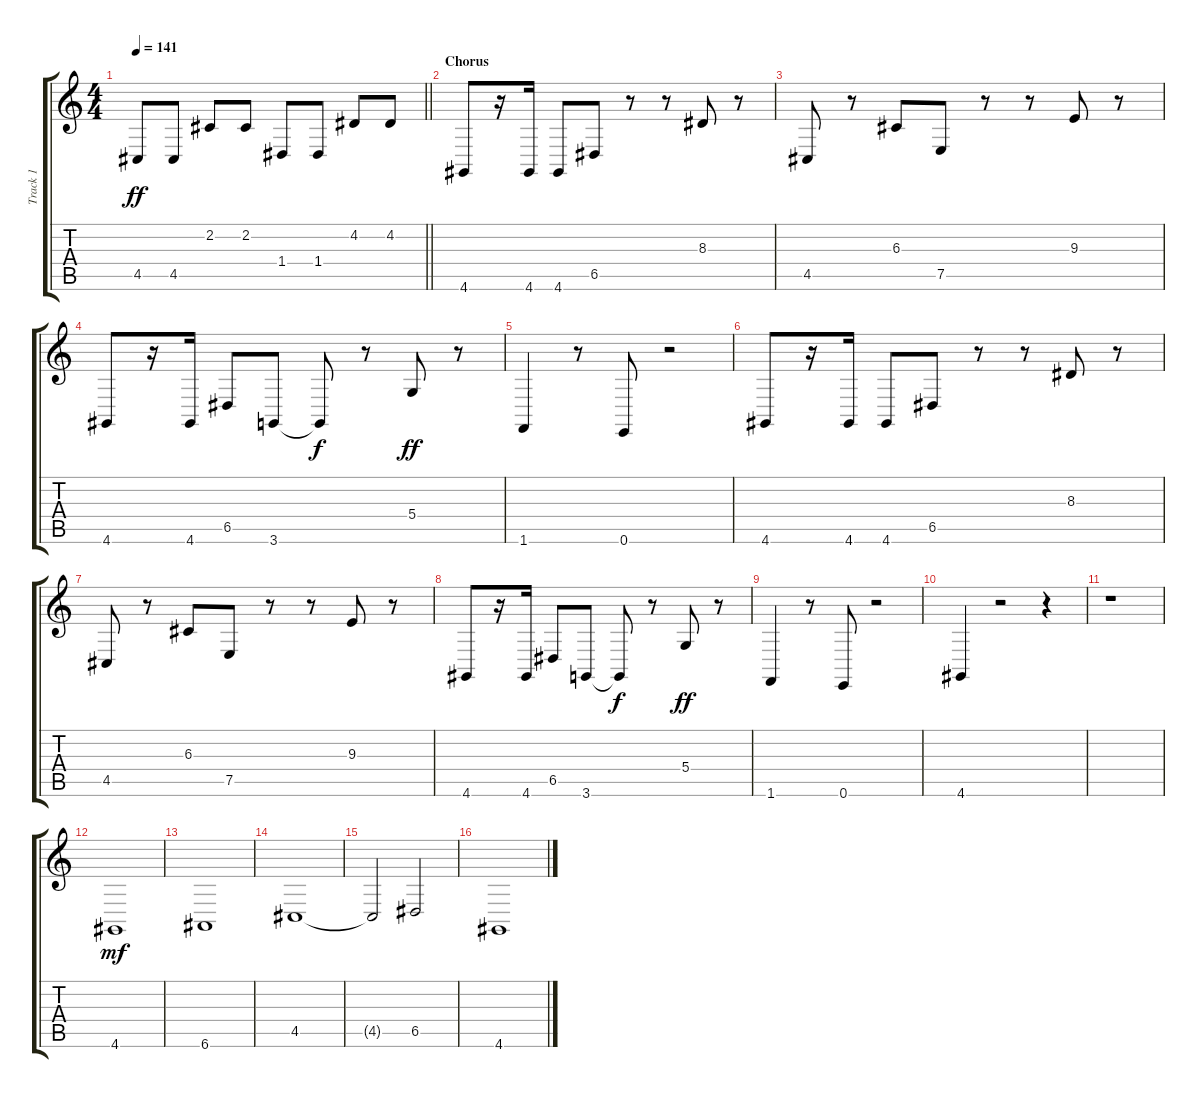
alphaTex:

\track ("Track 1" "Track 1") {instrument lead2sawtooth}
\staff {score tabs}
\tuning (E4 B3 G3 D3 A2 E2) {hide}
\ts (4 4)
\tempo 141
\clef g2
\barLineRight lightlight
\ks c
4.5.8{dy ff} 4.5.8 2.2.8 2.2.8 1.4.8 1.4.8 4.2.8 4.2.8 |
\section ("" "Chorus")
4.6.8 r.16 4.6.16 4.6.8 6.5.8 r.8 r.8 8.3.8 r.8 |
4.5.8 r.8 6.3.8 7.5.8 r.8 r.8 9.3.8 r.8 |
4.6.8 r.16 4.6.16 6.5.8 3.6.8 3.6{t}.8{dy f} r.8 5.4.8{dy ff} r.8 |
1.6.4 r.8 0.6.8 r.2 |
4.6.8 r.16 4.6.16 4.6.8 6.5.8 r.8 r.8 8.3.8 r.8 |
4.5.8 r.8 6.3.8 7.5.8 r.8 r.8 9.3.8 r.8 |
4.6.8 r.16 4.6.16 6.5.8 3.6.8 3.6{t}.8{dy f} r.8 5.4.8{dy ff} r.8 |
1.6.4 r.8 0.6.8 r.2 |
4.6.4 r.2 r.4 |
r.1 |
4.6.1{dy mf} |
6.6.1 |
4.5.1 |
4.5{t}.2 6.5.2 |
4.6.1
